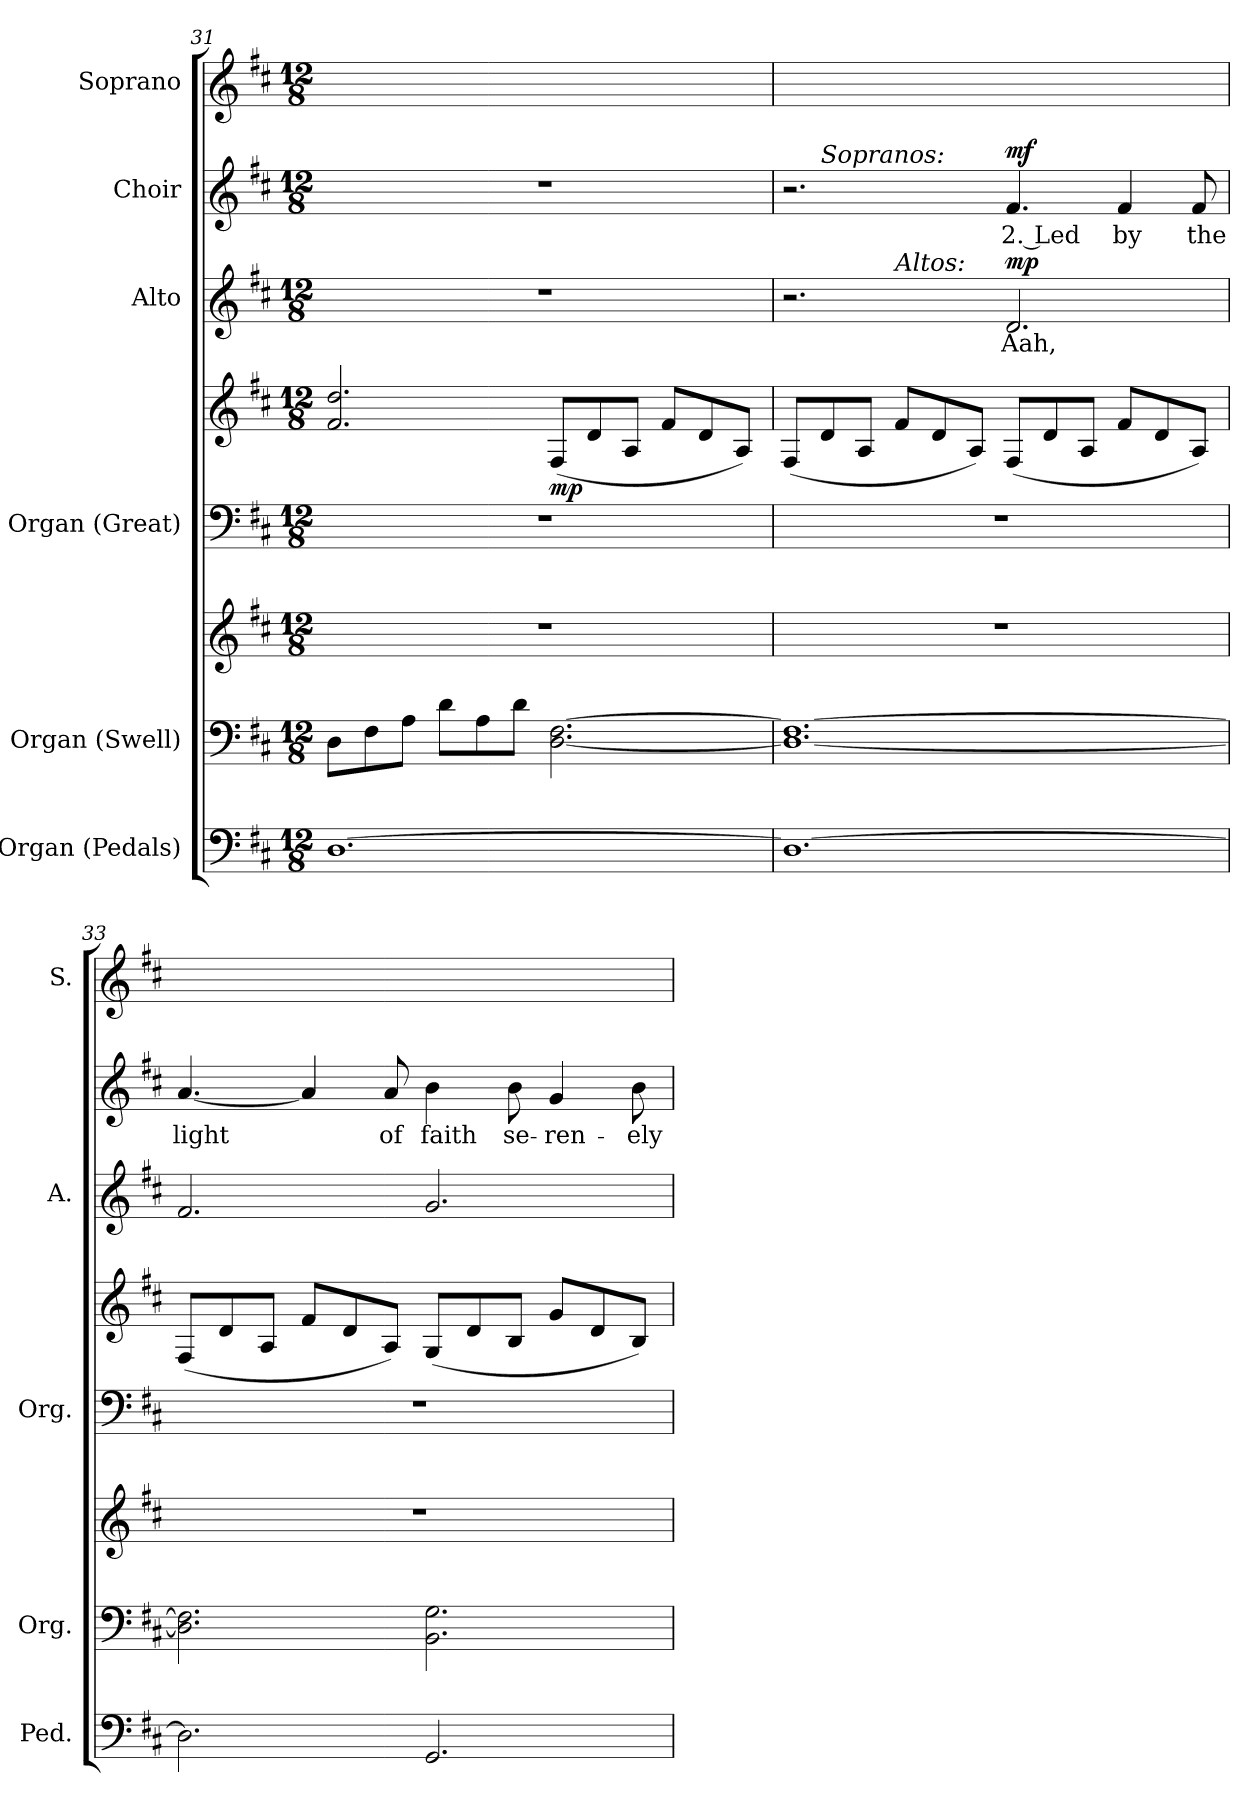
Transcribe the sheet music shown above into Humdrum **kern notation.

**kern	**kern	**kern	**kern	**kern	**dynam	**kern	**text	**dynam	**kern	**text	**dynam	**kern	**text
*part6	*part5	*part5	*part4	*part4	*part4	*part3	*part3	*part3	*part2	*part2	*part2	*part1	*part1
*staff8	*staff7	*staff6	*staff5	*staff4	*staff4/5	*staff3	*staff3	*staff3	*staff2	*staff2	*staff2	*staff1	*staff1
*I"Organ  (Pedals)	*I"Organ (Swell)	*	*I"Organ (Great)	*	*	*I"Alto	*	*	*I"Choir	*	*	*I"Soprano	*
*I'Ped.	*I'Org.	*	*I'Org.	*	*	*I'A.	*	*	*	*	*	*I'S.	*
!!LO:LB:g=z
*clefF4	*clefF4	*clefG2	*clefF4	*clefG2	*	*clefG2	*	*	*clefG2	*	*	*clefG2	*
*k[f#c#]	*k[f#c#]	*k[f#c#]	*k[f#c#]	*k[f#c#]	*	*k[f#c#]	*	*	*k[f#c#]	*	*	*k[f#c#]	*
*D:	*D:	*D:	*D:	*D:	*	*D:	*	*	*D:	*	*	*D:	*
*M12/8	*M12/8	*M12/8	*M12/8	*M12/8	*	*M12/8	*	*	*M12/8	*	*	*M12/8	*
=31	=31	=31	=31	=31	=31	=31	=31	=31	=31	=31	=31	=31	=31
!	!	!LO:N:vis=1	!LO:N:vis=1	!	!	!LO:N:vis=1	!	!	!LO:N:vis=1	!	!	!LO:N:vis=1	!
[>1.Di	8Di\L	1.r	1.r	2.f#i/ 2.ddi	.	1.r	.	.	1.r	.	.	1.ryy	.
.	8F#i\	.	.	.	.	.	.	.	.	.	.	.	.
.	8Ai\J	.	.	.	.	.	.	.	.	.	.	.	.
.	8di\L	.	.	.	.	.	.	.	.	.	.	.	.
.	8Ai\	.	.	.	.	.	.	.	.	.	.	.	.
.	8di\J	.	.	.	.	.	.	.	.	.	.	.	.
.	[<2.Di\ [>2.F#i	.	.	(8F#i/L	mp	.	.	.	.	.	.	.	.
.	.	.	.	8di/	.	.	.	.	.	.	.	.	.
.	.	.	.	8Ai/J	.	.	.	.	.	.	.	.	.
.	.	.	.	8f#i/L	.	.	.	.	.	.	.	.	.
.	.	.	.	8di/	.	.	.	.	.	.	.	.	.
.	.	.	.	8Ai/J)	.	.	.	.	.	.	.	.	.
=32	=32	=32	=32	=32	=32	=32	=32	=32	=32	=32	=32	=32	=32
!	!	!LO:N:vis=1	!LO:N:vis=1	!	!	!	!	!	!	!	!	!	!
*	*	*	*	*	*	*^	*	*	*^	*	*	*	*
1.Di_>	1.Di_< 1.F#i_>	1.r	1.r	(8F#i/L	.	2.r	4.ryy	.	.	2.r	8ryy	.	.	2.ryy	.
!	!	!	!	!	!	!	!	!	!	!	!LO:TX:a:i:t=Sopranos&colon;	!	!	!	!
.	.	.	.	8di/	.	.	.	.	.	.	1ryy	.	.	.	.
.	.	.	.	8Ai/J	.	.	.	.	.	.	.	.	.	.	.
!	!	!	!	!	!	!	!LO:TX:a:i:t=Altos&colon;	!	!	!	!	!	!	!	!
.	.	.	.	8f#i/L	.	.	1ryy	.	.	.	.	.	.	.	.
.	.	.	.	8di/	.	.	.	.	.	.	.	.	.	.	.
.	.	.	.	8Ai/J)	.	.	.	.	.	.	.	.	.	.	.
!	!	!	!	!	!	!	!	!LO:LY:b:color=#000000	!	!	!	!	!	!	!
!	!	!	!	!	!	!	!	!	!	!	!	!LO:LY:b:color=#000000	!	!	!
!	!	!	!	!	!	!	!	!	!	!	!	!	!	!	!LO:LY:b:color=#000000
.	.	.	.	(8F#i/L	.	2.di/	.	Aah,	mp	4.f#i/	.	2. Led	mf	4.f#i/yy	2. Led
.	.	.	.	8di/	.	.	.	.	.	.	.	.	.	.	.
.	.	.	.	8Ai/J	.	.	.	.	.	.	.	.	.	.	.
!	!	!	!	!	!	!	!	!	!	!	!	!LO:LY:b:color=#000000	!	!	!
!	!	!	!	!	!	!	!	!	!	!	!	!	!	!	!LO:LY:b:color=#000000
.	.	.	.	8f#i/L	.	.	.	.	.	4f#i/	4.ryy	by	.	4f#i/yy	by
.	.	.	.	8di/	.	.	.	.	.	.	.	.	.	.	.
!	!	!	!	!	!	!	!	!	!	!	!	!LO:LY:b:color=#000000	!	!	!
!	!	!	!	!	!	!	!	!	!	!	!	!	!	!	!LO:LY:b:color=#000000
.	.	.	.	8Ai/J)	.	.	8ryy	.	.	8f#i/	.	the	.	8f#i/yy	the
=33	=33	=33	=33	=33	=33	=33	=33	=33	=33	=33	=33	=33	=33	=33	=33
!	!	!LO:N:vis=1	!LO:N:vis=1	!	!	!	!	!	!	!	!	!	!	!	!
*	*	*	*	*	*	*v	*v	*	*	*	*	*	*	*	*
*	*	*	*	*	*	*	*	*	*v	*v	*	*	*	*
*	*	*	*	*	*	*^	*	*	*^	*	*	*	*
!	!	!	!	!	!	!	!	!	!	!	!	!LO:LY:b:color=#000000	!	!	!
*	*	*	*	*	*	*v	*v	*	*	*	*	*	*	*	*
*	*	*	*	*	*	*	*	*	*v	*v	*	*	*	*
*	*	*	*	*	*	*^	*	*	*^	*	*	*	*
!	!	!	!	!	!	!	!	!	!	!	!	!	!	!	!LO:LY:b:color=#000000
*	*	*	*	*	*	*v	*v	*	*	*	*	*	*	*	*
*	*	*	*	*	*	*	*	*	*v	*v	*	*	*	*
2.Di\]	2.Di\] 2.F#i]	1.r	1.r	(8F#i/L	.	2.f#i/	.	.	[<4.ai/	light	.	[<4.ai/yy	light
.	.	.	.	8di/	.	.	.	.	.	.	.	.	.
.	.	.	.	8Ai/J	.	.	.	.	.	.	.	.	.
.	.	.	.	8f#i/L	.	.	.	.	4ai/]	.	.	4ai/yy]	.
.	.	.	.	8di/	.	.	.	.	.	.	.	.	.
!	!	!	!	!	!	!	!	!	!	!LO:LY:b:color=#000000	!	!	!
!	!	!	!	!	!	!	!	!	!	!	!	!	!LO:LY:b:color=#000000
.	.	.	.	8Ai/J)	.	.	.	.	8ai/	of	.	8ai/yy	of
!	!	!	!	!	!	!	!	!	!	!LO:LY:b:color=#000000	!	!	!
!	!	!	!	!	!	!	!	!	!	!	!	!	!LO:LY:b:color=#000000
2.GGi/	2.BBi\ 2.Gi	.	.	(8Gi/L	.	2.gi/	.	.	4bi\	faith	.	4bi\yy	faith
.	.	.	.	8di/	.	.	.	.	.	.	.	.	.
!	!	!	!	!	!	!	!	!	!	!LO:LY:b:color=#000000	!	!	!
!	!	!	!	!	!	!	!	!	!	!	!	!	!LO:LY:b:color=#000000
.	.	.	.	8Bi/J	.	.	.	.	8bi\	se-	.	8bi\yy	se-
!	!	!	!	!	!	!	!	!	!	!LO:LY:b:color=#000000	!	!	!
!	!	!	!	!	!	!	!	!	!	!	!	!	!LO:LY:b:color=#000000
.	.	.	.	8gi/L	.	.	.	.	4gi/	-ren-	.	4gi/yy	-ren-
.	.	.	.	8di/	.	.	.	.	.	.	.	.	.
!	!	!	!	!	!	!	!	!	!	!LO:LY:b:color=#000000	!	!	!
!	!	!	!	!	!	!	!	!	!	!	!	!	!LO:LY:b:color=#000000
.	.	.	.	8Bi/J)	.	.	.	.	8bi\	-ely	.	8bi\yy	-ely
=	=	=	=	=	=	=	=	=	=	=	=	=	=
*-	*-	*-	*-	*-	*-	*-	*-	*-	*-	*-	*-	*-	*-
